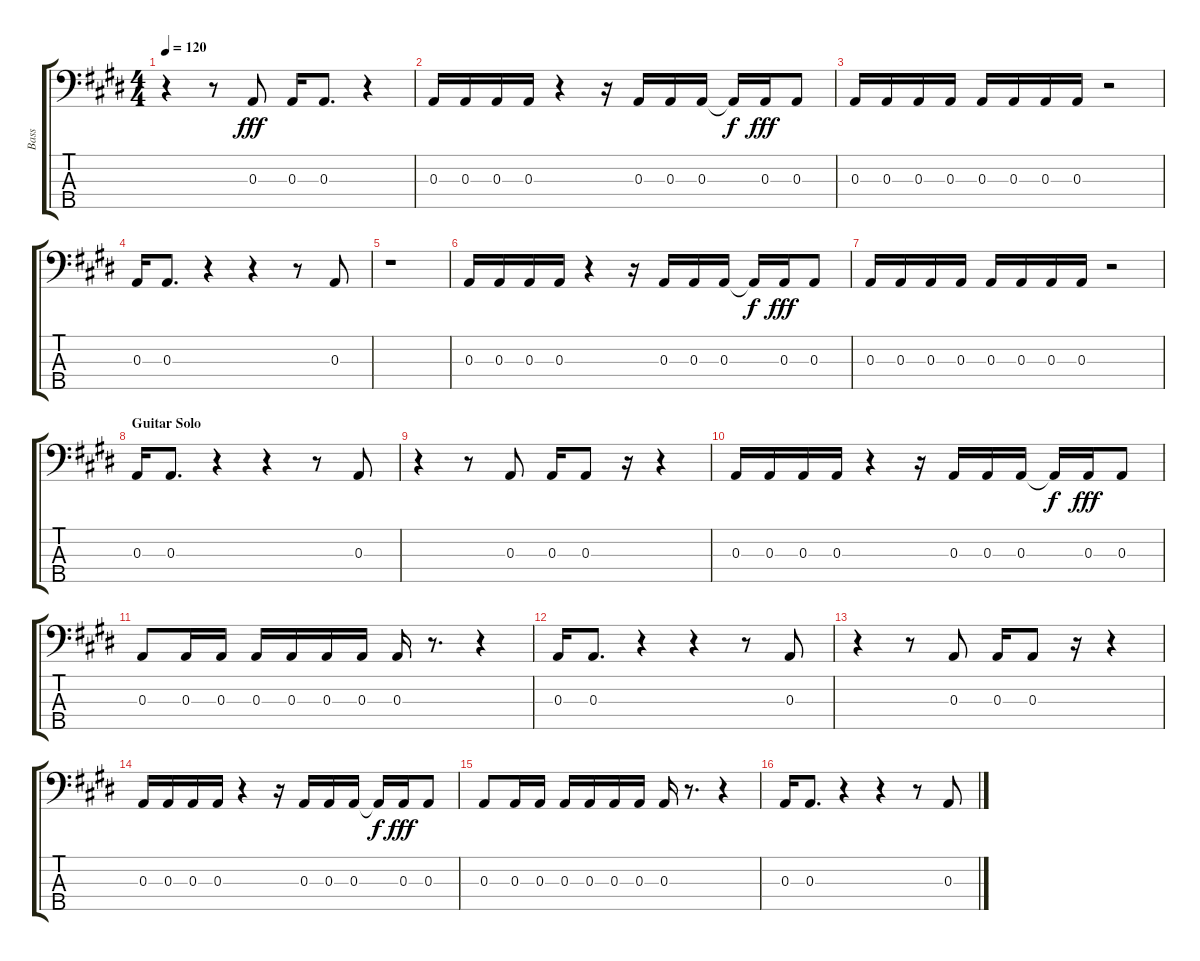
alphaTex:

\track ("Bass" "Bass") {instrument electricbassfinger}
\staff {score tabs}
\tuning (G2 D2 A1 E1 B0) {hide}
\ts (4 4)
\tempo 120
\clef f4
\ks e
r.4{dy fff} r.8 0.3.8 0.3.16 0.3.8{d} r.4 |
0.3.16 0.3.16 0.3.16 0.3.16 r.4 r.16 0.3.16 0.3.16 0.3.16 0.3{t}.16{dy f} 0.3.16{dy fff} 0.3.8 |
0.3.16 0.3.16 0.3.16 0.3.16 0.3.16 0.3.16 0.3.16 0.3.16 r.2 |
0.3.16 0.3.8{d} r.4 r.4 r.8 0.3.8 |
r.1 |
0.3.16 0.3.16 0.3.16 0.3.16 r.4 r.16 0.3.16 0.3.16 0.3.16 0.3{t}.16{dy f} 0.3.16{dy fff} 0.3.8 |
0.3.16 0.3.16 0.3.16 0.3.16 0.3.16 0.3.16 0.3.16 0.3.16 r.2 |
\section ("" "Guitar Solo")
0.3.16 0.3.8{d} r.4 r.4 r.8 0.3.8 |
r.4 r.8 0.3.8 0.3.16 0.3.8 r.16 r.4 |
0.3.16 0.3.16 0.3.16 0.3.16 r.4 r.16 0.3.16 0.3.16 0.3.16 0.3{t}.16{dy f} 0.3.16{dy fff} 0.3.8 |
0.3.8 0.3.16 0.3.16 0.3.16 0.3.16 0.3.16 0.3.16 0.3.16 r.8{d} r.4 |
0.3.16 0.3.8{d} r.4 r.4 r.8 0.3.8 |
r.4 r.8 0.3.8 0.3.16 0.3.8 r.16 r.4 |
0.3.16 0.3.16 0.3.16 0.3.16 r.4 r.16 0.3.16 0.3.16 0.3.16 0.3{t}.16{dy f} 0.3.16{dy fff} 0.3.8 |
0.3.8 0.3.16 0.3.16 0.3.16 0.3.16 0.3.16 0.3.16 0.3.16 r.8{d} r.4 |
0.3.16 0.3.8{d} r.4 r.4 r.8 0.3.8
